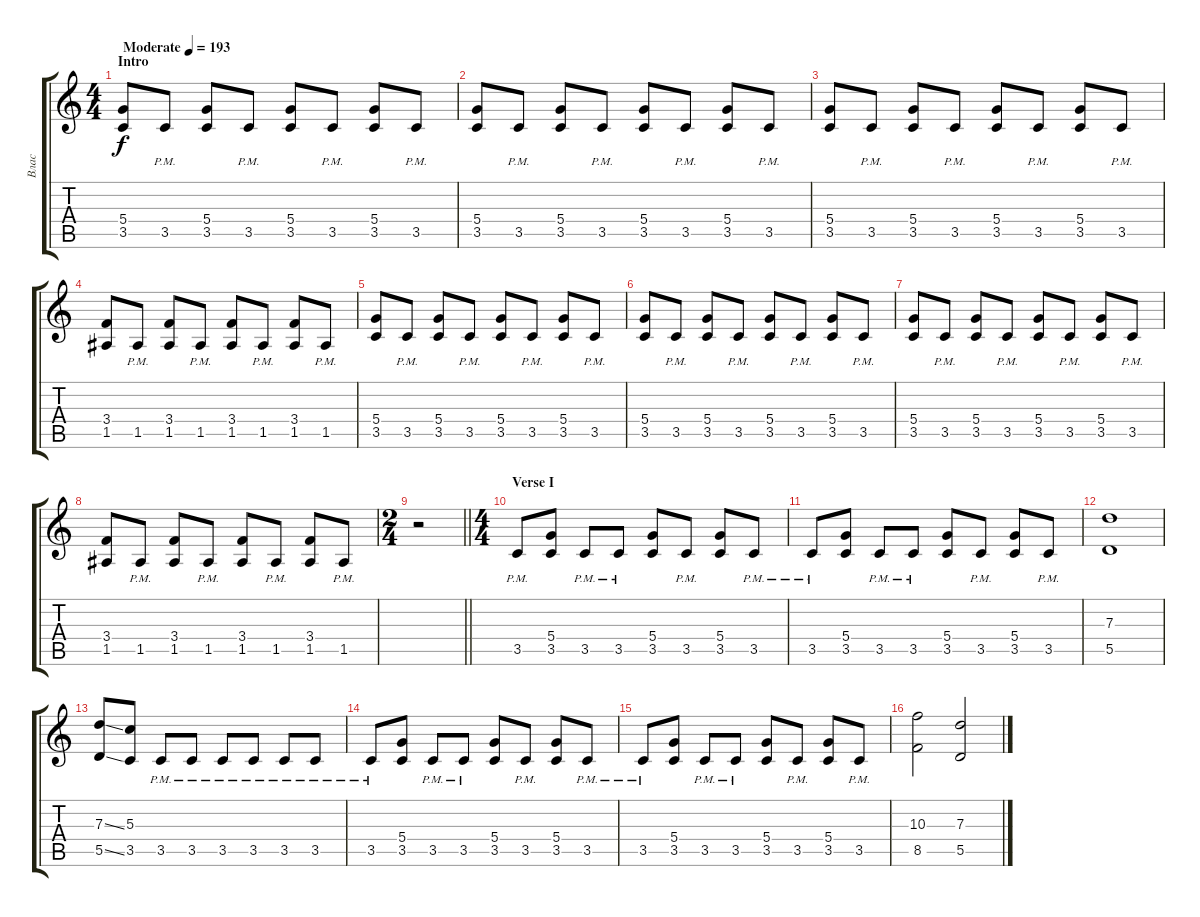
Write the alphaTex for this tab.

\track ("Влас" "Влас") {instrument overdrivenguitar}
\staff {score tabs}
\tuning (E4 B3 G3 D3 A2 E2) {hide}
\ts (4 4)
\section ("" "Intro")
\tempo (193 "Moderate")
\clef g2
\ks c
(5.4 3.5).8{dy f instrument overdrivenguitar} 3.5{pm}.8 (5.4 3.5).8 3.5{pm}.8 (5.4 3.5).8 3.5{pm}.8 (5.4 3.5).8 3.5{pm}.8 |
(5.4 3.5).8 3.5{pm}.8 (5.4 3.5).8 3.5{pm}.8 (5.4 3.5).8 3.5{pm}.8 (5.4 3.5).8 3.5{pm}.8 |
(5.4 3.5).8 3.5{pm}.8 (5.4 3.5).8 3.5{pm}.8 (5.4 3.5).8 3.5{pm}.8 (5.4 3.5).8 3.5{pm}.8 |
(3.4 1.5).8 1.5{pm}.8 (3.4 1.5).8 1.5{pm}.8 (3.4 1.5).8 1.5{pm}.8 (3.4 1.5).8 1.5{pm}.8 |
(5.4 3.5).8 3.5{pm}.8 (5.4 3.5).8 3.5{pm}.8 (5.4 3.5).8 3.5{pm}.8 (5.4 3.5).8 3.5{pm}.8 |
(5.4 3.5).8 3.5{pm}.8 (5.4 3.5).8 3.5{pm}.8 (5.4 3.5).8 3.5{pm}.8 (5.4 3.5).8 3.5{pm}.8 |
(5.4 3.5).8 3.5{pm}.8 (5.4 3.5).8 3.5{pm}.8 (5.4 3.5).8 3.5{pm}.8 (5.4 3.5).8 3.5{pm}.8 |
(3.4 1.5).8 1.5{pm}.8 (3.4 1.5).8 1.5{pm}.8 (3.4 1.5).8 1.5{pm}.8 (3.4 1.5).8 1.5{pm}.8 |
\ts (2 4)
\barLineRight lightlight
r.2 |
\ts (4 4)
\section ("" "Verse I")
3.5{pm}.8 (5.4 3.5).8 3.5{pm}.8 3.5{pm}.8 (5.4 3.5).8 3.5{pm}.8 (5.4 3.5).8 3.5{pm}.8 |
3.5{pm}.8 (5.4 3.5).8 3.5{pm}.8 3.5{pm}.8 (5.4 3.5).8 3.5{pm}.8 (5.4 3.5).8 3.5{pm}.8 |
(7.3 5.5).1 |
(7.3{ss} 5.5{ss}).8 (5.3 3.5).8 3.5{pm}.8 3.5{pm}.8 3.5{pm}.8 3.5{pm}.8 3.5{pm}.8 3.5{pm}.8 |
3.5{pm}.8 (5.4 3.5).8 3.5{pm}.8 3.5{pm}.8 (5.4 3.5).8 3.5{pm}.8 (5.4 3.5).8 3.5{pm}.8 |
3.5{pm}.8 (5.4 3.5).8 3.5{pm}.8 3.5{pm}.8 (5.4 3.5).8 3.5{pm}.8 (5.4 3.5).8 3.5{pm}.8 |
(10.3 8.5).2 (7.3 5.5).2
